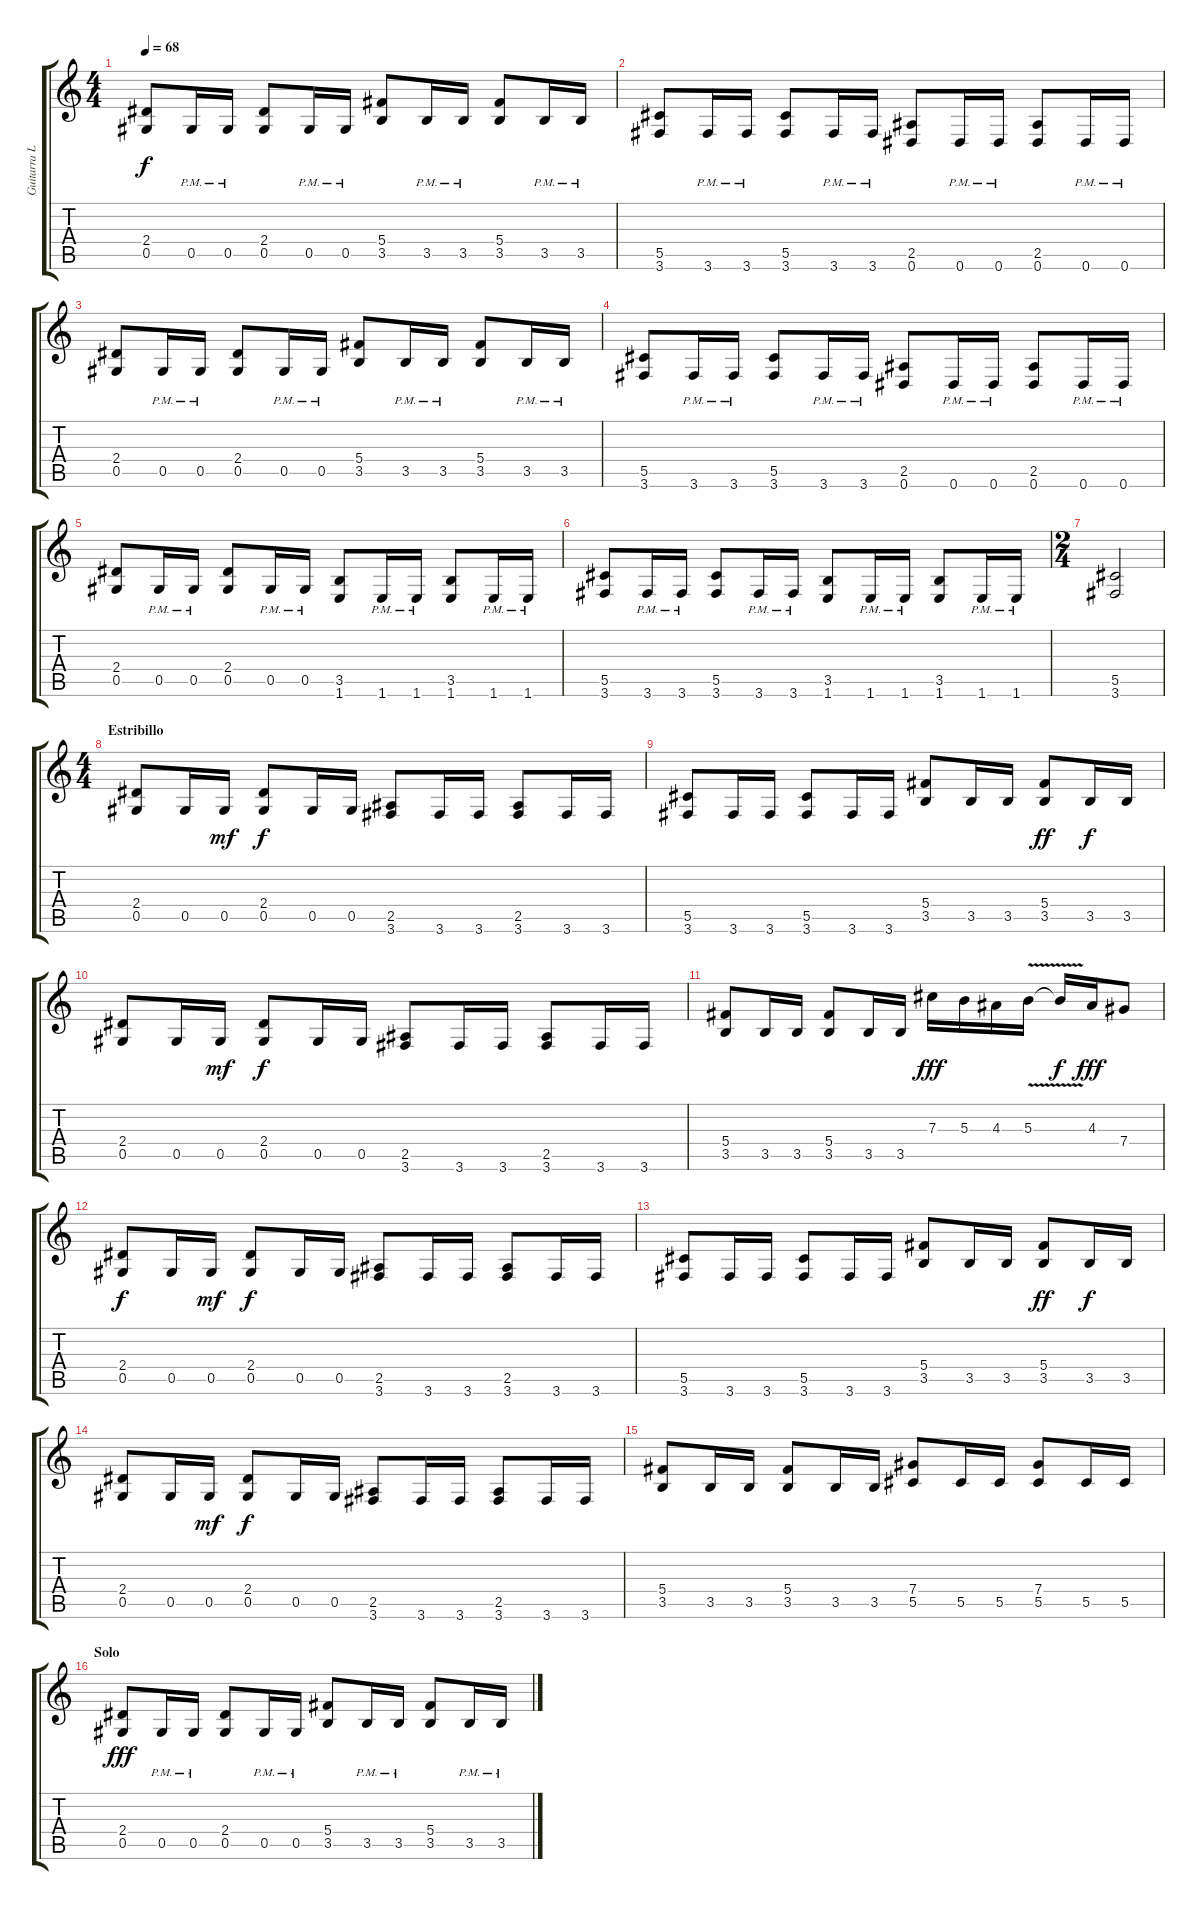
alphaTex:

\track ("Guitarra Lider 2" "Guitarra L") {instrument distortionguitar}
\staff {score tabs}
\tuning (Eb4 Bb3 Gb3 Db3 Ab2 Eb2) {hide}
\ts (4 4)
\tempo 68
\clef g2
\ks c
(2.4 0.5).8{dy f} 0.5{pm}.16 0.5{pm}.16 (2.4 0.5).8 0.5{pm}.16 0.5{pm}.16 (5.4 3.5).8 3.5{pm}.16 3.5{pm}.16 (5.4 3.5).8 3.5{pm}.16 3.5{pm}.16 |
(5.5 3.6).8 3.6{pm}.16 3.6{pm}.16 (5.5 3.6).8 3.6{pm}.16 3.6{pm}.16 (2.5 0.6).8 0.6{pm}.16 0.6{pm}.16 (2.5 0.6).8 0.6{pm}.16 0.6{pm}.16 |
(2.4 0.5).8 0.5{pm}.16 0.5{pm}.16 (2.4 0.5).8 0.5{pm}.16 0.5{pm}.16 (5.4 3.5).8 3.5{pm}.16 3.5{pm}.16 (5.4 3.5).8 3.5{pm}.16 3.5{pm}.16 |
(5.5 3.6).8 3.6{pm}.16 3.6{pm}.16 (5.5 3.6).8 3.6{pm}.16 3.6{pm}.16 (2.5 0.6).8 0.6{pm}.16 0.6{pm}.16 (2.5 0.6).8 0.6{pm}.16 0.6{pm}.16 |
(2.4 0.5).8 0.5{pm}.16 0.5{pm}.16 (2.4 0.5).8 0.5{pm}.16 0.5{pm}.16 (3.5 1.6).8 1.6{pm}.16 1.6{pm}.16 (3.5 1.6).8 1.6{pm}.16 1.6{pm}.16 |
(5.5 3.6).8 3.6{pm}.16 3.6{pm}.16 (5.5 3.6).8 3.6{pm}.16 3.6{pm}.16 (3.5 1.6).8 1.6{pm}.16 1.6{pm}.16 (3.5 1.6).8 1.6{pm}.16 1.6{pm}.16 |
\ts (2 4)
(5.5 3.6).2 |
\ts (4 4)
\section ("" "Estribillo")
(2.4 0.5).8 0.5.16 0.5.16{dy mf} (2.4 0.5).8{dy f} 0.5.16 0.5.16 (2.5 3.6).8 3.6.16 3.6.16 (2.5 3.6).8 3.6.16 3.6.16 |
(5.5 3.6).8 3.6.16 3.6.16 (5.5 3.6).8 3.6.16 3.6.16 (5.4 3.5).8 3.5.16 3.5.16 (5.4 3.5).8{dy ff} 3.5.16{dy f} 3.5.16 |
(2.4 0.5).8 0.5.16 0.5.16{dy mf} (2.4 0.5).8{dy f} 0.5.16 0.5.16 (2.5 3.6).8 3.6.16 3.6.16 (2.5 3.6).8 3.6.16 3.6.16 |
(5.4 3.5).8 3.5.16 3.5.16 (5.4 3.5).8 3.5.16 3.5.16 7.3.16{dy fff balance 8} 5.3.16 4.3.16 5.3{v}.16 5.3{t}.16{dy f} 4.3.16{dy fff} 7.4.8 |
(2.4 0.5).8{dy f balance 0} 0.5.16 0.5.16{dy mf} (2.4 0.5).8{dy f} 0.5.16 0.5.16 (2.5 3.6).8 3.6.16 3.6.16 (2.5 3.6).8 3.6.16 3.6.16 |
(5.5 3.6).8 3.6.16 3.6.16 (5.5 3.6).8 3.6.16 3.6.16 (5.4 3.5).8 3.5.16 3.5.16 (5.4 3.5).8{dy ff} 3.5.16{dy f} 3.5.16 |
(2.4 0.5).8 0.5.16 0.5.16{dy mf} (2.4 0.5).8{dy f} 0.5.16 0.5.16 (2.5 3.6).8 3.6.16 3.6.16 (2.5 3.6).8 3.6.16 3.6.16 |
(5.4 3.5).8 3.5.16 3.5.16 (5.4 3.5).8 3.5.16 3.5.16 (7.4 5.5).8 5.5.16 5.5.16 (7.4 5.5).8 5.5.16 5.5.16 |
\section ("" "Solo")
(2.4 0.5).8{dy fff} 0.5{pm}.16 0.5{pm}.16 (2.4 0.5).8 0.5{pm}.16 0.5{pm}.16 (5.4 3.5).8 3.5{pm}.16 3.5{pm}.16 (5.4 3.5).8 3.5{pm}.16 3.5{pm}.16
